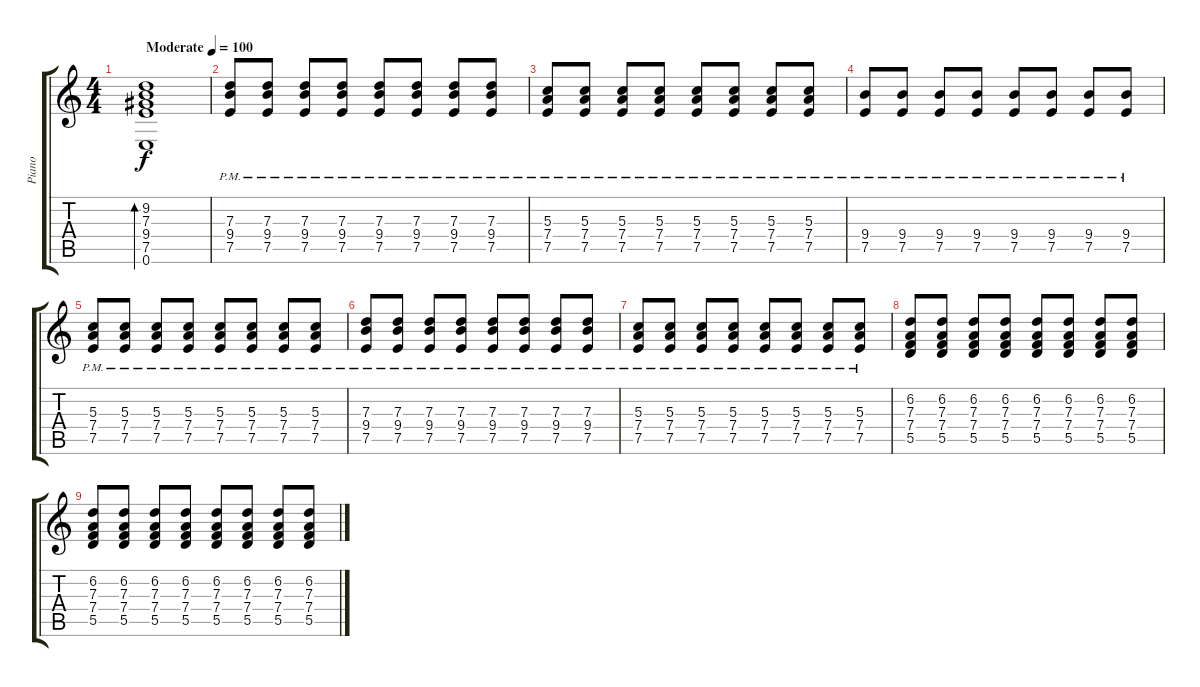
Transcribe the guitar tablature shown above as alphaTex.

\track ("Piano" "Piano") {instrument acousticgrandpiano}
\staff {score tabs}
\tuning (E4 B3 G4 D4 A3 E3) {hide}
\ts (4 4)
\tempo (100 "Moderate")
\clef g2
\ks c
(9.2 7.3 9.4 7.5 0.6).1{bd 240 dy f instrument acousticgrandpiano} |
(7.3{pm} 9.4{pm} 7.5{pm}).8 (7.3{pm} 9.4{pm} 7.5{pm}).8 (7.3{pm} 9.4{pm} 7.5{pm}).8 (7.3{pm} 9.4{pm} 7.5{pm}).8 (7.3{pm} 9.4{pm} 7.5{pm}).8 (7.3{pm} 9.4{pm} 7.5{pm}).8 (7.3{pm} 9.4{pm} 7.5{pm}).8 (7.3{pm} 9.4{pm} 7.5{pm}).8 |
(5.3{pm} 7.4{pm} 7.5{pm}).8 (5.3{pm} 7.4{pm} 7.5{pm}).8 (5.3{pm} 7.4{pm} 7.5{pm}).8 (5.3{pm} 7.4{pm} 7.5{pm}).8 (5.3{pm} 7.4{pm} 7.5{pm}).8 (5.3{pm} 7.4{pm} 7.5{pm}).8 (5.3{pm} 7.4{pm} 7.5{pm}).8 (5.3{pm} 7.4{pm} 7.5{pm}).8 |
(9.4{pm} 7.5{pm}).8 (9.4{pm} 7.5{pm}).8 (9.4{pm} 7.5{pm}).8 (9.4{pm} 7.5{pm}).8 (9.4{pm} 7.5{pm}).8 (9.4{pm} 7.5{pm}).8 (9.4{pm} 7.5{pm}).8 (9.4{pm} 7.5{pm}).8 |
(5.3{pm} 7.4{pm} 7.5{pm}).8 (5.3{pm} 7.4{pm} 7.5{pm}).8 (5.3{pm} 7.4{pm} 7.5{pm}).8 (5.3{pm} 7.4{pm} 7.5{pm}).8 (5.3{pm} 7.4{pm} 7.5{pm}).8 (5.3{pm} 7.4{pm} 7.5{pm}).8 (5.3{pm} 7.4{pm} 7.5{pm}).8 (5.3{pm} 7.4{pm} 7.5{pm}).8 |
(7.3{pm} 9.4{pm} 7.5{pm}).8 (7.3{pm} 9.4{pm} 7.5{pm}).8 (7.3{pm} 9.4{pm} 7.5{pm}).8 (7.3{pm} 9.4{pm} 7.5{pm}).8 (7.3{pm} 9.4{pm} 7.5{pm}).8 (7.3{pm} 9.4{pm} 7.5{pm}).8 (7.3{pm} 9.4{pm} 7.5{pm}).8 (7.3{pm} 9.4{pm} 7.5{pm}).8 |
(5.3{pm} 7.4{pm} 7.5{pm}).8 (5.3{pm} 7.4{pm} 7.5{pm}).8 (5.3{pm} 7.4{pm} 7.5{pm}).8 (5.3{pm} 7.4{pm} 7.5{pm}).8 (5.3{pm} 7.4{pm} 7.5{pm}).8 (5.3{pm} 7.4{pm} 7.5{pm}).8 (5.3{pm} 7.4{pm} 7.5{pm}).8 (5.3{pm} 7.4{pm} 7.5{pm}).8 |
(6.2 7.3 7.4 5.5).8 (6.2 7.3 7.4 5.5).8 (6.2 7.3 7.4 5.5).8 (6.2 7.3 7.4 5.5).8 (6.2 7.3 7.4 5.5).8 (6.2 7.3 7.4 5.5).8 (6.2 7.3 7.4 5.5).8 (6.2 7.3 7.4 5.5).8 |
(6.2 7.3 7.4 5.5).8 (6.2 7.3 7.4 5.5).8 (6.2 7.3 7.4 5.5).8 (6.2 7.3 7.4 5.5).8 (6.2 7.3 7.4 5.5).8 (6.2 7.3 7.4 5.5).8 (6.2 7.3 7.4 5.5).8 (6.2 7.3 7.4 5.5).8
